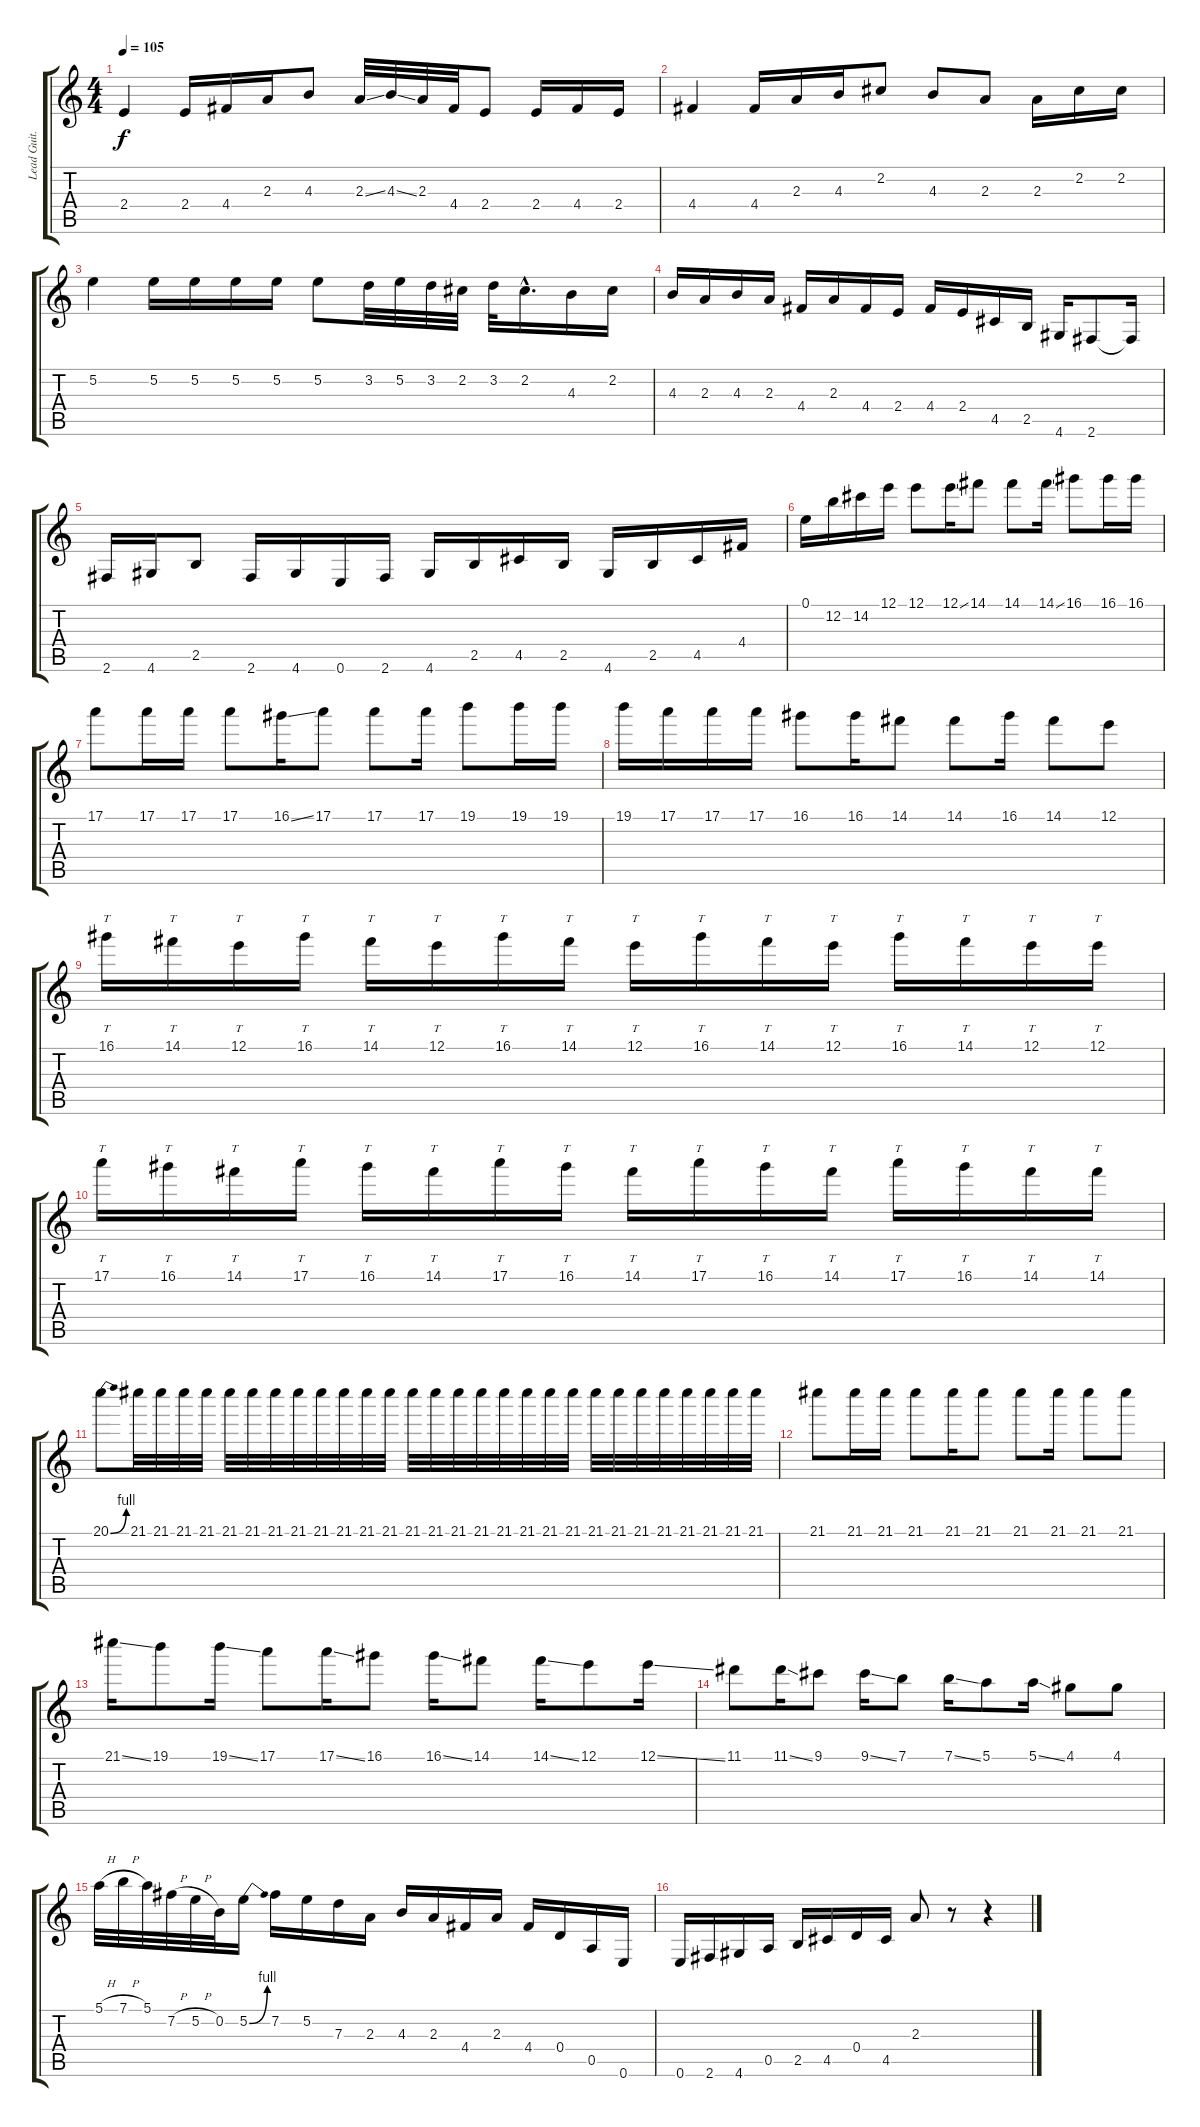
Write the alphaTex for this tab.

\track ("Lead Guit." "Lead Guit.") {instrument overdrivenguitar}
\staff {score tabs}
\tuning (E4 B3 G3 D3 A2 E2) {hide}
\ts (4 4)
\tempo 105
\clef g2
\ks c
2.4.4{dy f instrument overdrivenguitar} 2.4.16 4.4.16 2.3.16 4.3.8 2.3{ss}.32 4.3{ss}.32 2.3.32 4.4.32 2.4.8 2.4.16 4.4.16 2.4.16 |
4.4.4 4.4.16 2.3.16 4.3.16 2.2.8 4.3.8 2.3.8 2.3.16 2.2.16 2.2.16 |
5.2.4 5.2.16 5.2.16 5.2.16 5.2.16 5.2.8 3.2.32 5.2.32 3.2.32 2.2.32 3.2.32 2.2{hac}.16{d} 4.3.16 2.2.16 |
4.3.16 2.3.16 4.3.16 2.3.16 4.4.16 2.3.16 4.4.16 2.4.16 4.4.16 2.4.16 4.5.16 2.5.16 4.6.16 2.6.8 2.6{t}.16 |
2.6.16 4.6.16 2.5.8 2.6.16 4.6.16 0.6.16 2.6.16 4.6.16 2.5.16 4.5.16 2.5.16 4.6.16 2.5.16 4.5.16 4.4.16 |
0.1.16 12.2.16 14.2.16 12.1.16 12.1.8 12.1{ss}.16 14.1.8 14.1.8 14.1{ss}.16 16.1.8 16.1.16 16.1.16 |
17.1.8 17.1.16 17.1.16 17.1.8 16.1{ss}.16 17.1.8 17.1.8 17.1.16 19.1.8 19.1.16 19.1.16 |
19.1.16 17.1.16 17.1.16 17.1.16 16.1.8 16.1.16 14.1.8 14.1.8 16.1.16 14.1.8 12.1.8 |
16.1.16{tt} 14.1.16{tt} 12.1.16{tt} 16.1.16{tt} 14.1.16{tt} 12.1.16{tt} 16.1.16{tt} 14.1.16{tt} 12.1.16{tt} 16.1.16{tt} 14.1.16{tt} 12.1.16{tt} 16.1.16{tt} 14.1.16{tt} 12.1.16{tt} 12.1.16{tt} |
17.1.16{tt} 16.1.16{tt} 14.1.16{tt} 17.1.16{tt} 16.1.16{tt} 14.1.16{tt} 17.1.16{tt} 16.1.16{tt} 14.1.16{tt} 17.1.16{tt} 16.1.16{tt} 14.1.16{tt} 17.1.16{tt} 16.1.16{tt} 14.1.16{tt} 14.1.16{tt} |
20.1{be (bend 0 0 60 4)}.8 21.1.32 21.1.32 21.1.32 21.1.32 21.1.32 21.1.32 21.1.32 21.1.32 21.1.32 21.1.32 21.1.32 21.1.32 21.1.32 21.1.32 21.1.32 21.1.32 21.1.32 21.1.32 21.1.32 21.1.32 21.1.32 21.1.32 21.1.32 21.1.32 21.1.32 21.1.32 21.1.32 21.1.32 |
21.1.8 21.1.16 21.1.16 21.1.8 21.1.16 21.1.8 21.1.8 21.1.16 21.1.8 21.1.8 |
21.1{ss}.16 19.1.8 19.1{ss}.16 17.1.8 17.1{ss}.16 16.1.8 16.1{ss}.16 14.1.8 14.1{ss}.16 12.1.8 12.1{ss}.16 |
11.1.8 11.1{ss}.16 9.1.8 9.1{ss}.16 7.1.8 7.1{ss}.16 5.1.8 5.1{ss}.16 4.1.8 4.1.8 |
5.1{h}.32 7.1{h}.32 5.1.32 7.2{h}.32 5.2{h}.32 0.2.32 5.2{be (bend 0 0 60 4)}.16 7.2.16 5.2.16 7.3.16 2.3.16 4.3.16 2.3.16 4.4.16 2.3.16 4.4.16 0.4.16 0.5.16 0.6.16 |
0.6.16 2.6.16 4.6.16 0.5.16 2.5.16 4.5.16 0.4.16 4.5.16 2.3.8 r.8 r.4
